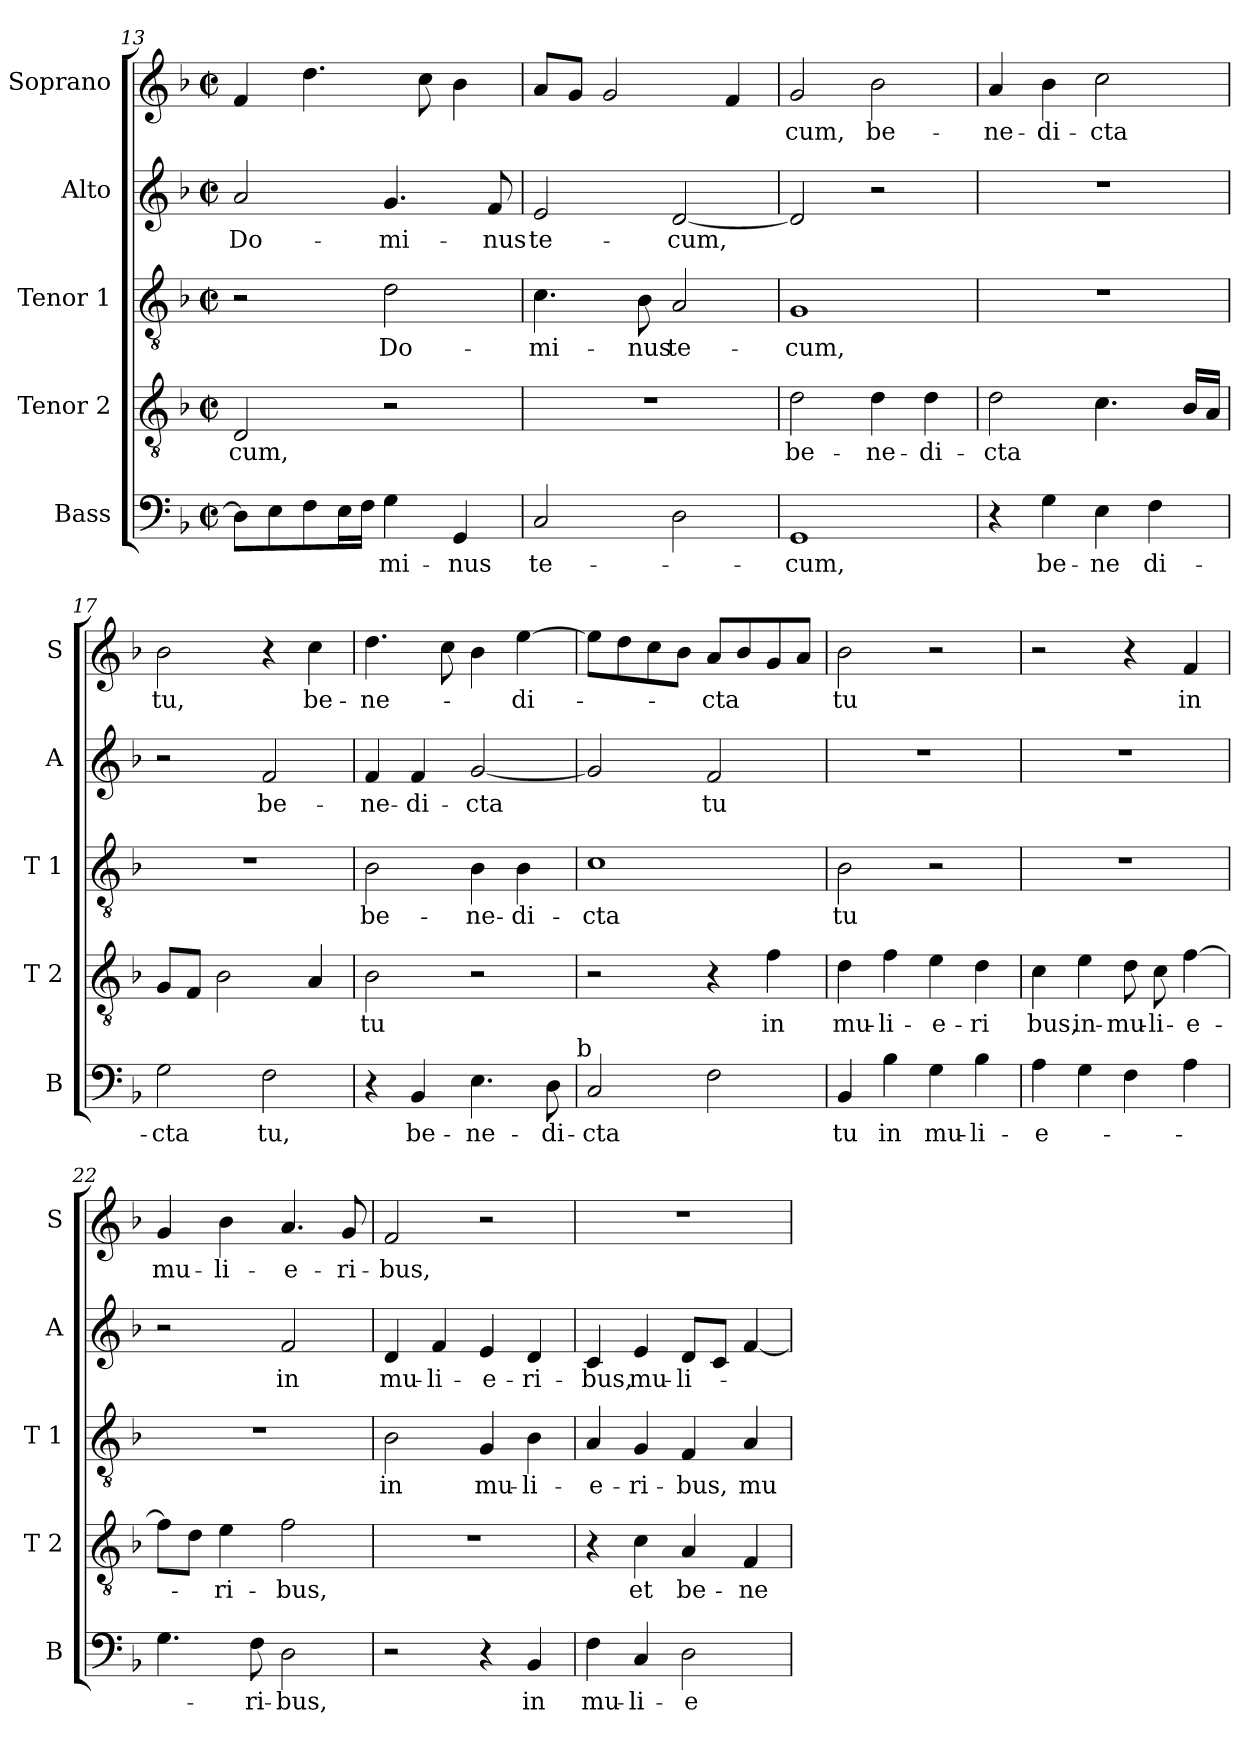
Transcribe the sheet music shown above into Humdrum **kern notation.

**kern	**text	**kern	**text	**kern	**text	**kern	**text	**kern	**text
*part5	*part5	*part4	*part4	*part3	*part3	*part2	*part2	*part1	*part1
*staff5	*staff5	*staff4	*staff4	*staff3	*staff3	*staff2	*staff2	*staff1	*staff1
*I"Bass	*	*I"Tenor 2	*	*I"Tenor 1	*	*I"Alto	*	*I"Soprano	*
*I'B	*	*I'T 2	*	*I'T 1	*	*I'A	*	*I'S	*
!!LO:PB:g=z
*clefF4	*	*clefGv2	*	*clefGv2	*	*clefG2	*	*clefG2	*
*k[b-]	*	*k[b-]	*	*k[b-]	*	*k[b-]	*	*k[b-]	*
*F:	*	*F:	*	*F:	*	*F:	*	*F:	*
*M2/2	*	*M2/2	*	*M2/2	*	*M2/2	*	*M2/2	*
*met(c|)	*	*met(c|)	*	*met(c|)	*	*met(c|)	*	*met(c|)	*
=13	=13	=13	=13	=13	=13	=13	=13	=13	=13
!	!	!	!LO:LY:b	!	!	!	!LO:LY:b	!	!
8D\L]	.	2D/	-cum,	2r	.	2a/	Do-	4f/	.
8E\	.	.	.	.	.	.	.	.	.
8F\	.	.	.	.	.	.	.	4.dd\	.
16E\L	.	.	.	.	.	.	.	.	.
16F\JJ	.	.	.	.	.	.	.	.	.
!	!LO:LY:b	!	!	!	!LO:LY:b	!	!LO:LY:b	!	!
4G\	-mi-	2r	.	2d\	Do-	4.g/	-mi-	.	.
.	.	.	.	.	.	.	.	8cc\	.
!	!LO:LY:b	!	!	!	!	!	!	!	!
4GG/	-nus	.	.	.	.	.	.	4b-\	.
!	!	!	!	!	!	!	!LO:LY:b	!	!
.	.	.	.	.	.	8f/	-nus	.	.
=14	=14	=14	=14	=14	=14	=14	=14	=14	=14
!	!LO:LY:b	!	!	!	!LO:LY:b	!	!LO:LY:b	!	!
2C/	te-	1r	.	4.c\	-mi-	2e/	te-	8a/L	.
.	.	.	.	.	.	.	.	8g/J	.
.	.	.	.	.	.	.	.	2g/	.
!	!	!	!	!	!LO:LY:b	!	!	!	!
.	.	.	.	8B-\	-nus	.	.	.	.
!	!	!	!	!	!LO:LY:b	!	!LO:LY:b	!	!
2D\	.	.	.	2A/	te-	[2d/	-cum,	.	.
.	.	.	.	.	.	.	.	4f/	.
=15	=15	=15	=15	=15	=15	=15	=15	=15	=15
!	!LO:LY:b	!	!LO:LY:b	!	!LO:LY:b	!	!	!	!LO:LY:b
1GG	-cum,	2d\	be-	1G	-cum,	2d/]	.	2g/	-cum,
!	!	!	!LO:LY:b	!	!	!	!	!	!LO:LY:b
.	.	4d\	-ne-	.	.	2r	.	2b-\	be-
!	!	!	!LO:LY:b	!	!	!	!	!	!
.	.	4d\	-di-	.	.	.	.	.	.
=16	=16	=16	=16	=16	=16	=16	=16	=16	=16
!	!	!	!LO:LY:b	!	!	!	!	!	!LO:LY:b
4r	.	2d\	-cta	1r	.	1r	.	4a/	-ne-
!	!LO:LY:b	!	!	!	!	!	!	!	!LO:LY:b
4G\	be-	.	.	.	.	.	.	4b-\	-di-
!	!LO:LY:b	!	!	!	!	!	!	!	!LO:LY:b
4E\	-ne	4.c\	.	.	.	.	.	2cc\	-cta
!	!LO:LY:b	!	!	!	!	!	!	!	!
4F\	di-	.	.	.	.	.	.	.	.
.	.	16B-/LL	.	.	.	.	.	.	.
.	.	16A/JJ	.	.	.	.	.	.	.
=17	=17	=17	=17	=17	=17	=17	=17	=17	=17
!	!LO:LY:b	!	!	!	!	!	!	!	!LO:LY:b
2G\	-cta	8G/L	.	1r	.	2r	.	2b-\	tu,
.	.	8F/J	.	.	.	.	.	.	.
.	.	2B-\	.	.	.	.	.	.	.
!	!LO:LY:b	!	!	!	!	!	!LO:LY:b	!	!
2F\	tu,	.	.	.	.	2f/	be-	4r	.
!	!	!	!	!	!	!	!	!	!LO:LY:b
.	.	4A/	.	.	.	.	.	4cc\	be-
=18	=18	=18	=18	=18	=18	=18	=18	=18	=18
!	!	!	!LO:LY:b	!	!LO:LY:b	!	!LO:LY:b	!	!LO:LY:b
4r	.	2B-\	tu	2B-\	be-	4f/	-ne-	4.dd\	-ne-
!	!LO:LY:b	!	!	!	!	!	!LO:LY:b	!	!
4BB-/	be-	.	.	.	.	4f/	-di-	.	.
.	.	.	.	.	.	.	.	8cc\	.
!	!LO:LY:b	!	!	!	!LO:LY:b	!	!LO:LY:b	!	!
4.E\	-ne-	2r	.	4B-\	-ne-	[2g/	-cta	4b-\	.
!	!	!	!	!	!LO:LY:b	!	!	!	!LO:LY:b
.	.	.	.	4B-\	-di-	.	.	[4ee\	-di-
!	!LO:LY:b	!	!	!	!	!	!	!	!
8D\	-di-	.	.	.	.	.	.	.	.
!LO:TX:a:t=b	!	!	!	!	!	!	!	!	!
!!LO:LB:g=z
=19	=19	=19	=19	=19	=19	=19	=19	=19	=19
!	!LO:LY:b	!	!	!	!LO:LY:b	!	!	!	!
2C/	-cta	2r	.	1c	-cta	2g/]	.	8ee\L]	.
.	.	.	.	.	.	.	.	8dd\	.
.	.	.	.	.	.	.	.	8cc\	.
.	.	.	.	.	.	.	.	8b-\J	.
!	!	!	!	!	!	!	!LO:LY:b	!	!LO:LY:b
2F\	.	4r	.	.	.	2f/	tu	8a/L	-cta
.	.	.	.	.	.	.	.	8b-/	.
!	!	!	!LO:LY:b	!	!	!	!	!	!
.	.	4f\	in	.	.	.	.	8g/	.
.	.	.	.	.	.	.	.	8a/J	.
=20	=20	=20	=20	=20	=20	=20	=20	=20	=20
!	!LO:LY:b	!	!LO:LY:b	!	!LO:LY:b	!	!	!	!LO:LY:b
4BB-/	tu	4d\	mu-	2B-\	tu	1r	.	2b-\	tu
!	!LO:LY:b	!	!LO:LY:b	!	!	!	!	!	!
4B-\	in	4f\	-li-	.	.	.	.	.	.
!	!LO:LY:b	!	!LO:LY:b	!	!	!	!	!	!
4G\	mu-	4e\	-e-	2r	.	.	.	2r	.
!	!LO:LY:b	!	!LO:LY:b	!	!	!	!	!	!
4B-\	-li-	4d\	-ri	.	.	.	.	.	.
=21	=21	=21	=21	=21	=21	=21	=21	=21	=21
!	!LO:LY:b	!	!LO:LY:b	!	!	!	!	!	!
4A\	-e-	4c\	bus,	1r	.	1r	.	2r	.
!	!	!	!LO:LY:b	!	!	!	!	!	!
4G\	.	4e\	in-	.	.	.	.	.	.
!	!	!	!LO:LY:b	!	!	!	!	!	!
4F\	.	8d\	-mu-	.	.	.	.	4r	.
!	!	!	!LO:LY:b	!	!	!	!	!	!
.	.	8c\	-li-	.	.	.	.	.	.
!	!	!	!LO:LY:b	!	!	!	!	!	!LO:LY:b
4A\	.	[4f\	-e-	.	.	.	.	4f/	in
=22	=22	=22	=22	=22	=22	=22	=22	=22	=22
!	!	!	!	!	!	!	!	!	!LO:LY:b
4.G\	.	8f\L]	.	1r	.	2r	.	4g/	mu-
.	.	8d\J	.	.	.	.	.	.	.
!	!	!	!LO:LY:b	!	!	!	!	!	!LO:LY:b
.	.	4e\	-ri-	.	.	.	.	4b-\	-li-
!	!LO:LY:b	!	!	!	!	!	!	!	!
8F\	-ri-	.	.	.	.	.	.	.	.
!	!LO:LY:b	!	!LO:LY:b	!	!	!	!LO:LY:b	!	!LO:LY:b
2D\	-bus,	2f\	-bus,	.	.	2f/	in	4.a/	-e-
!	!	!	!	!	!	!	!	!	!LO:LY:b
.	.	.	.	.	.	.	.	8g/	-ri-
=23	=23	=23	=23	=23	=23	=23	=23	=23	=23
!	!	!	!	!	!LO:LY:b	!	!LO:LY:b	!	!LO:LY:b
2r	.	1r	.	2B-\	in	4d/	mu-	2f/	-bus,
!	!	!	!	!	!	!	!LO:LY:b	!	!
.	.	.	.	.	.	4f/	-li-	.	.
!	!	!	!	!	!LO:LY:b	!	!LO:LY:b	!	!
4r	.	.	.	4G/	mu-	4e/	-e-	2r	.
!	!LO:LY:b	!	!	!	!LO:LY:b	!	!LO:LY:b	!	!
4BB-/	in	.	.	4B-\	-li-	4d/	-ri-	.	.
=24	=24	=24	=24	=24	=24	=24	=24	=24	=24
!	!LO:LY:b	!	!	!	!LO:LY:b	!	!LO:LY:b	!	!
4F\	mu-	4r	.	4A/	-e-	4c/	-bus,	1r	.
!	!LO:LY:b	!	!LO:LY:b	!	!LO:LY:b	!	!LO:LY:b	!	!
4C/	-li-	4c\	et	4G/	-ri-	4e/	mu-	.	.
!	!LO:LY:b	!	!LO:LY:b	!	!LO:LY:b	!	!LO:LY:b	!	!
2D\	-e-	4A/	be-	4F/	-bus,	8d/L	-li-	.	.
.	.	.	.	.	.	8c/J	.	.	.
!	!	!	!LO:LY:b	!	!LO:LY:b	!	!	!	!
.	.	4F/	-ne-	4A/	mu-	[4f/	.	.	.
=	=	=	=	=	=	=	=	=	=
*-	*-	*-	*-	*-	*-	*-	*-	*-	*-
